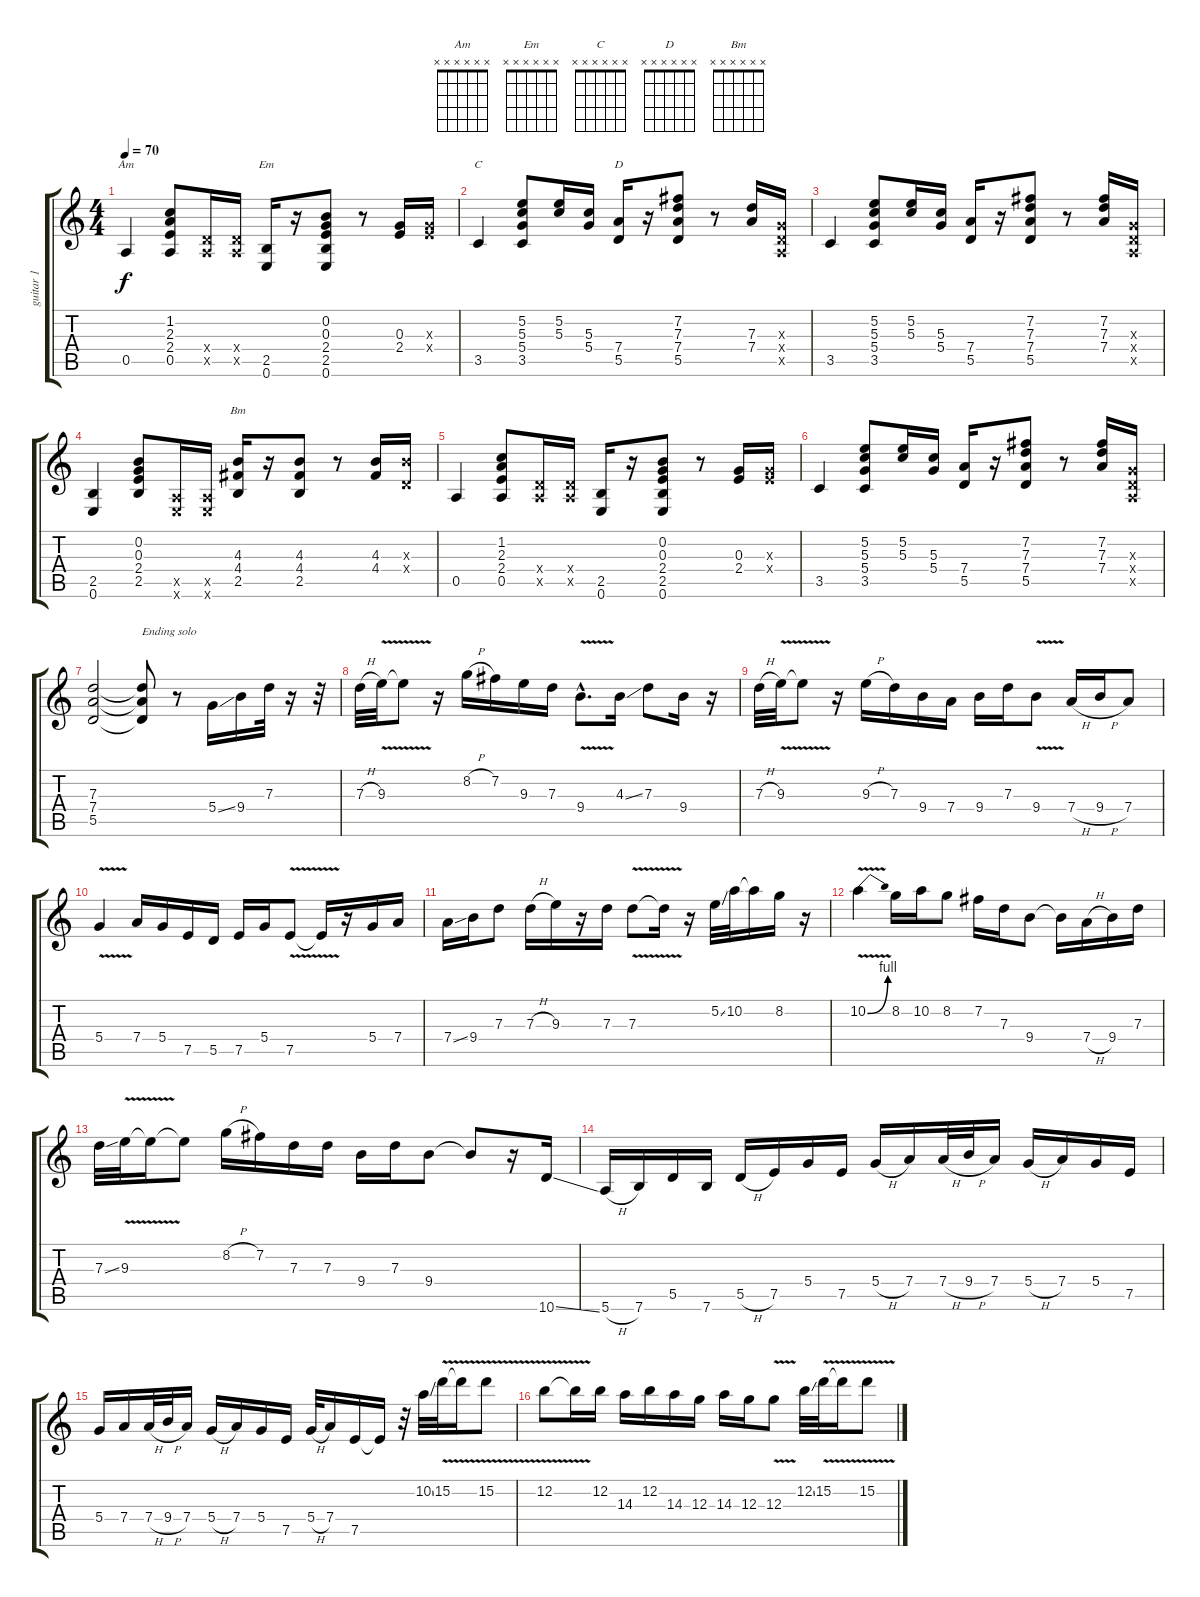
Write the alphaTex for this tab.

\track ("guitar 1" "guitar 1") {instrument overdrivenguitar}
\staff {score tabs}
\tuning (E4 B3 G3 D3 A2 E2) {hide}
\chord ("Am" x x x x x x)
\chord ("Em" x x x x x x)
\chord ("C" x x x x x x)
\chord ("D" x x x x x x)
\chord ("Bm" x x x x x x)
\ts (4 4)
\tempo 70
\clef g2
\ks c
0.5.4{ch "Am" dy f} (1.2 2.3 2.4 0.5).8 (0.4{x} 0.5{x}).16 (0.4{x} 0.5{x}).16 (2.5 0.6).16{ch "Em"} r.16 (0.2 0.3 2.4 2.5 0.6).8 r.8 (0.3 2.4).16 (0.3{x} 2.4{x}).16 |
3.5.4{ch "C"} (5.2 5.3 5.4 3.5).8 (5.2 5.3).16 (5.3 5.4).16 (7.4 5.5).16{ch "D"} r.16 (7.2 7.3 7.4 5.5).8 r.8 (7.3 7.4).16 (0.3{x} 0.4{x} 0.5{x}).16 |
3.5.4 (5.2 5.3 5.4 3.5).8 (5.2 5.3).16 (5.3 5.4).16 (7.4 5.5).16 r.16 (7.2 7.3 7.4 5.5).8 r.8 (7.2 7.3 7.4).16 (0.3{x} 0.4{x} 0.5{x}).16 |
(2.5 0.6).4 (0.2 0.3 2.4 2.5).8 (0.5{x} 0.6{x}).16 (0.5{x} 0.6{x}).16 (4.3 4.4 2.5).16{ch "Bm"} r.16 (4.3 4.4 2.5).8 r.8 (4.3 4.4).16 (4.3{x} 0.4{x}).16 |
0.5.4 (1.2 2.3 2.4 0.5).8 (0.4{x} 0.5{x}).16 (0.4{x} 0.5{x}).16 (2.5 0.6).16 r.16 (0.2 0.3 2.4 2.5 0.6).8 r.8 (0.3 2.4).16 (0.3{x} 2.4{x}).16 |
3.5.4 (5.2 5.3 5.4 3.5).8 (5.2 5.3).16 (5.3 5.4).16 (7.4 5.5).16 r.16 (7.2 7.3 7.4 5.5).8 r.8 (7.2 7.3 7.4).16 (0.3{x} 0.4{x} 0.5{x}).16 |
(7.3 7.4 5.5).2 (7.3{t} 7.4{t} 5.5{t}).8{txt "Ending solo"} r.8 5.4{ss}.16{volume 16 instrument overdrivenguitar} 9.4.16 7.3.32 r.16 r.32 |
7.3{h}.32 9.3{v}.32 9.3{t}.8 r.16 8.2{h}.16 7.2.16 9.3.16 7.3.16 9.4{v hac}.8{d} 4.3{ss}.16 7.3.8 9.4.16 r.16 |
7.3{h}.32 9.3{v}.32 9.3{t}.8 r.16 9.3{h}.16 7.3.16 9.4.16 7.4.16 9.4.16 7.3.16 9.4{v}.8 7.4{h}.16 9.4{h}.16 7.4.8 |
5.4{v}.4 7.4.16 5.4.16 7.5.16 5.5.16 7.5.16 5.4.16 7.5{v}.8 7.5{t}.16 r.16 5.4.16 7.4.16 |
7.4{ss}.16 9.4.16 7.3.8 7.3{h}.16 9.3.16 r.16 7.3.16 7.3{v}.8 7.3{t}.16 r.16 5.2{ss}.32 10.2.32 10.2{t}.16 8.2.16 r.16 |
10.2{be (bend 0 0 60 4) v}.4 8.2.16 10.2.16 8.2.8 7.2.16 7.3.16 9.4.8 9.4{t}.16 7.4{h}.16 9.4.16 7.3.16 |
7.3{ss}.32 9.3{v}.32 9.3{t}.16 9.3{t}.8 8.2{h}.16 7.2.16 7.3.16 7.3.16 9.4.16 7.3.16 9.4.8 9.4{t}.8 r.16 10.6{ss}.16 |
5.6{h}.16 7.6.16 5.5.16 7.6.16 5.5{h}.16 7.5.16 5.4.16 7.5.16 5.4{h}.16 7.4.16 7.4{h}.32 9.4{h}.32 7.4.16 5.4{h}.16 7.4.16 5.4.16 7.5.16 |
5.4.16 7.4.16 7.4{h}.32 9.4{h}.32 7.4.16 5.4{h}.16 7.4.16 5.4.16 7.5.16 5.4{h}.32 7.4.16 7.5.16 7.5{t}.16 r.32 10.2{ss}.32 15.2{v}.32 15.2{t}.16 15.2{v}.8 |
12.2{v}.8 12.2{t}.16 12.2.16 14.3.16 12.2.16 14.3.16 12.3.16 14.3.16 12.3.16 12.3{v}.8 12.2{ss}.32 15.2{v}.32 15.2{t}.16 15.2{v}.8
